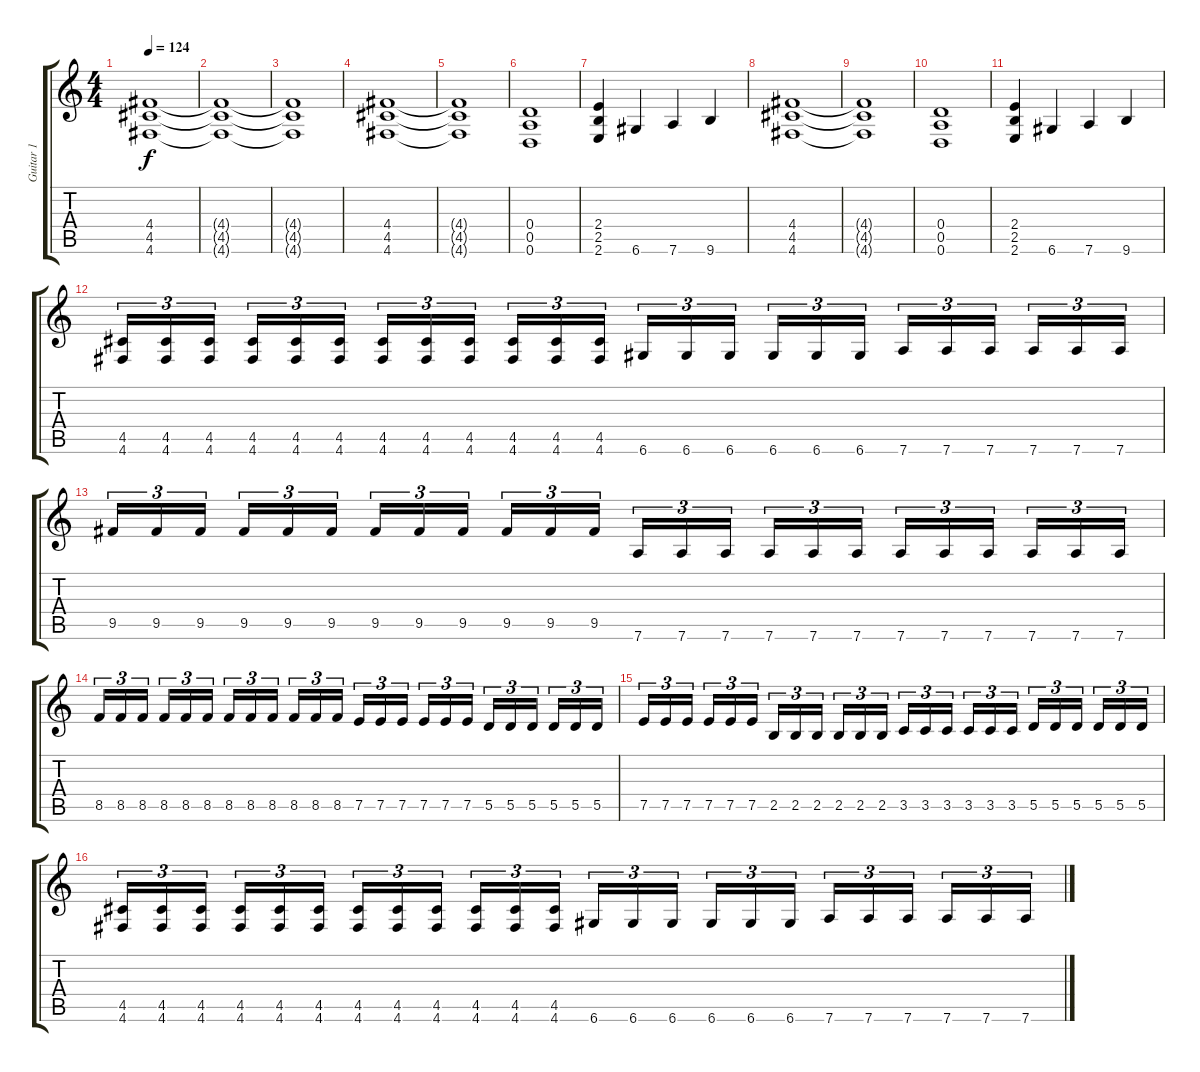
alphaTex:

\track ("Guitar 1" "Guitar 1") {instrument distortionguitar}
\staff {score tabs}
\tuning (E4 B3 G3 D3 A2 D2) {hide}
\ts (4 4)
\tempo 124
\clef g2
\ks c
(4.4{t} 4.5{t} 4.6{t}).1{dy f} |
(4.4{t} 4.5{t} 4.6{t}).1 |
(4.4{t} 4.5{t} 4.6{t}).1 |
(4.4 4.5 4.6).1 |
(4.4{t} 4.5{t} 4.6{t}).1 |
(0.4 0.5 0.6).1 |
(2.4 2.5 2.6).4 6.6.4 7.6.4 9.6.4 |
(4.4 4.5 4.6).1 |
(4.4{t} 4.5{t} 4.6{t}).1 |
(0.4 0.5 0.6).1 |
(2.4 2.5 2.6).4 6.6.4 7.6.4 9.6.4 |
(4.5 4.6).16{tu (3 2)} (4.5 4.6).16{tu (3 2)} (4.5 4.6).16{tu (3 2)} (4.5 4.6).16{tu (3 2)} (4.5 4.6).16{tu (3 2)} (4.5 4.6).16{tu (3 2)} (4.5 4.6).16{tu (3 2)} (4.5 4.6).16{tu (3 2)} (4.5 4.6).16{tu (3 2)} (4.5 4.6).16{tu (3 2)} (4.5 4.6).16{tu (3 2)} (4.5 4.6).16{tu (3 2)} 6.6.16{tu (3 2)} 6.6.16{tu (3 2)} 6.6.16{tu (3 2)} 6.6.16{tu (3 2)} 6.6.16{tu (3 2)} 6.6.16{tu (3 2)} 7.6.16{tu (3 2)} 7.6.16{tu (3 2)} 7.6.16{tu (3 2)} 7.6.16{tu (3 2)} 7.6.16{tu (3 2)} 7.6.16{tu (3 2)} |
9.5.16{tu (3 2)} 9.5.16{tu (3 2)} 9.5.16{tu (3 2)} 9.5.16{tu (3 2)} 9.5.16{tu (3 2)} 9.5.16{tu (3 2)} 9.5.16{tu (3 2)} 9.5.16{tu (3 2)} 9.5.16{tu (3 2)} 9.5.16{tu (3 2)} 9.5.16{tu (3 2)} 9.5.16{tu (3 2)} 7.6.16{tu (3 2)} 7.6.16{tu (3 2)} 7.6.16{tu (3 2)} 7.6.16{tu (3 2)} 7.6.16{tu (3 2)} 7.6.16{tu (3 2)} 7.6.16{tu (3 2)} 7.6.16{tu (3 2)} 7.6.16{tu (3 2)} 7.6.16{tu (3 2)} 7.6.16{tu (3 2)} 7.6.16{tu (3 2)} |
8.5.16{tu (3 2)} 8.5.16{tu (3 2)} 8.5.16{tu (3 2)} 8.5.16{tu (3 2)} 8.5.16{tu (3 2)} 8.5.16{tu (3 2)} 8.5.16{tu (3 2)} 8.5.16{tu (3 2)} 8.5.16{tu (3 2)} 8.5.16{tu (3 2)} 8.5.16{tu (3 2)} 8.5.16{tu (3 2)} 7.5.16{tu (3 2)} 7.5.16{tu (3 2)} 7.5.16{tu (3 2)} 7.5.16{tu (3 2)} 7.5.16{tu (3 2)} 7.5.16{tu (3 2)} 5.5.16{tu (3 2)} 5.5.16{tu (3 2)} 5.5.16{tu (3 2)} 5.5.16{tu (3 2)} 5.5.16{tu (3 2)} 5.5.16{tu (3 2)} |
7.5.16{tu (3 2)} 7.5.16{tu (3 2)} 7.5.16{tu (3 2)} 7.5.16{tu (3 2)} 7.5.16{tu (3 2)} 7.5.16{tu (3 2)} 2.5.16{tu (3 2)} 2.5.16{tu (3 2)} 2.5.16{tu (3 2)} 2.5.16{tu (3 2)} 2.5.16{tu (3 2)} 2.5.16{tu (3 2)} 3.5.16{tu (3 2)} 3.5.16{tu (3 2)} 3.5.16{tu (3 2)} 3.5.16{tu (3 2)} 3.5.16{tu (3 2)} 3.5.16{tu (3 2)} 5.5.16{tu (3 2)} 5.5.16{tu (3 2)} 5.5.16{tu (3 2)} 5.5.16{tu (3 2)} 5.5.16{tu (3 2)} 5.5.16{tu (3 2)} |
(4.5 4.6).16{tu (3 2)} (4.5 4.6).16{tu (3 2)} (4.5 4.6).16{tu (3 2)} (4.5 4.6).16{tu (3 2)} (4.5 4.6).16{tu (3 2)} (4.5 4.6).16{tu (3 2)} (4.5 4.6).16{tu (3 2)} (4.5 4.6).16{tu (3 2)} (4.5 4.6).16{tu (3 2)} (4.5 4.6).16{tu (3 2)} (4.5 4.6).16{tu (3 2)} (4.5 4.6).16{tu (3 2)} 6.6.16{tu (3 2)} 6.6.16{tu (3 2)} 6.6.16{tu (3 2)} 6.6.16{tu (3 2)} 6.6.16{tu (3 2)} 6.6.16{tu (3 2)} 7.6.16{tu (3 2)} 7.6.16{tu (3 2)} 7.6.16{tu (3 2)} 7.6.16{tu (3 2)} 7.6.16{tu (3 2)} 7.6.16{tu (3 2)}
